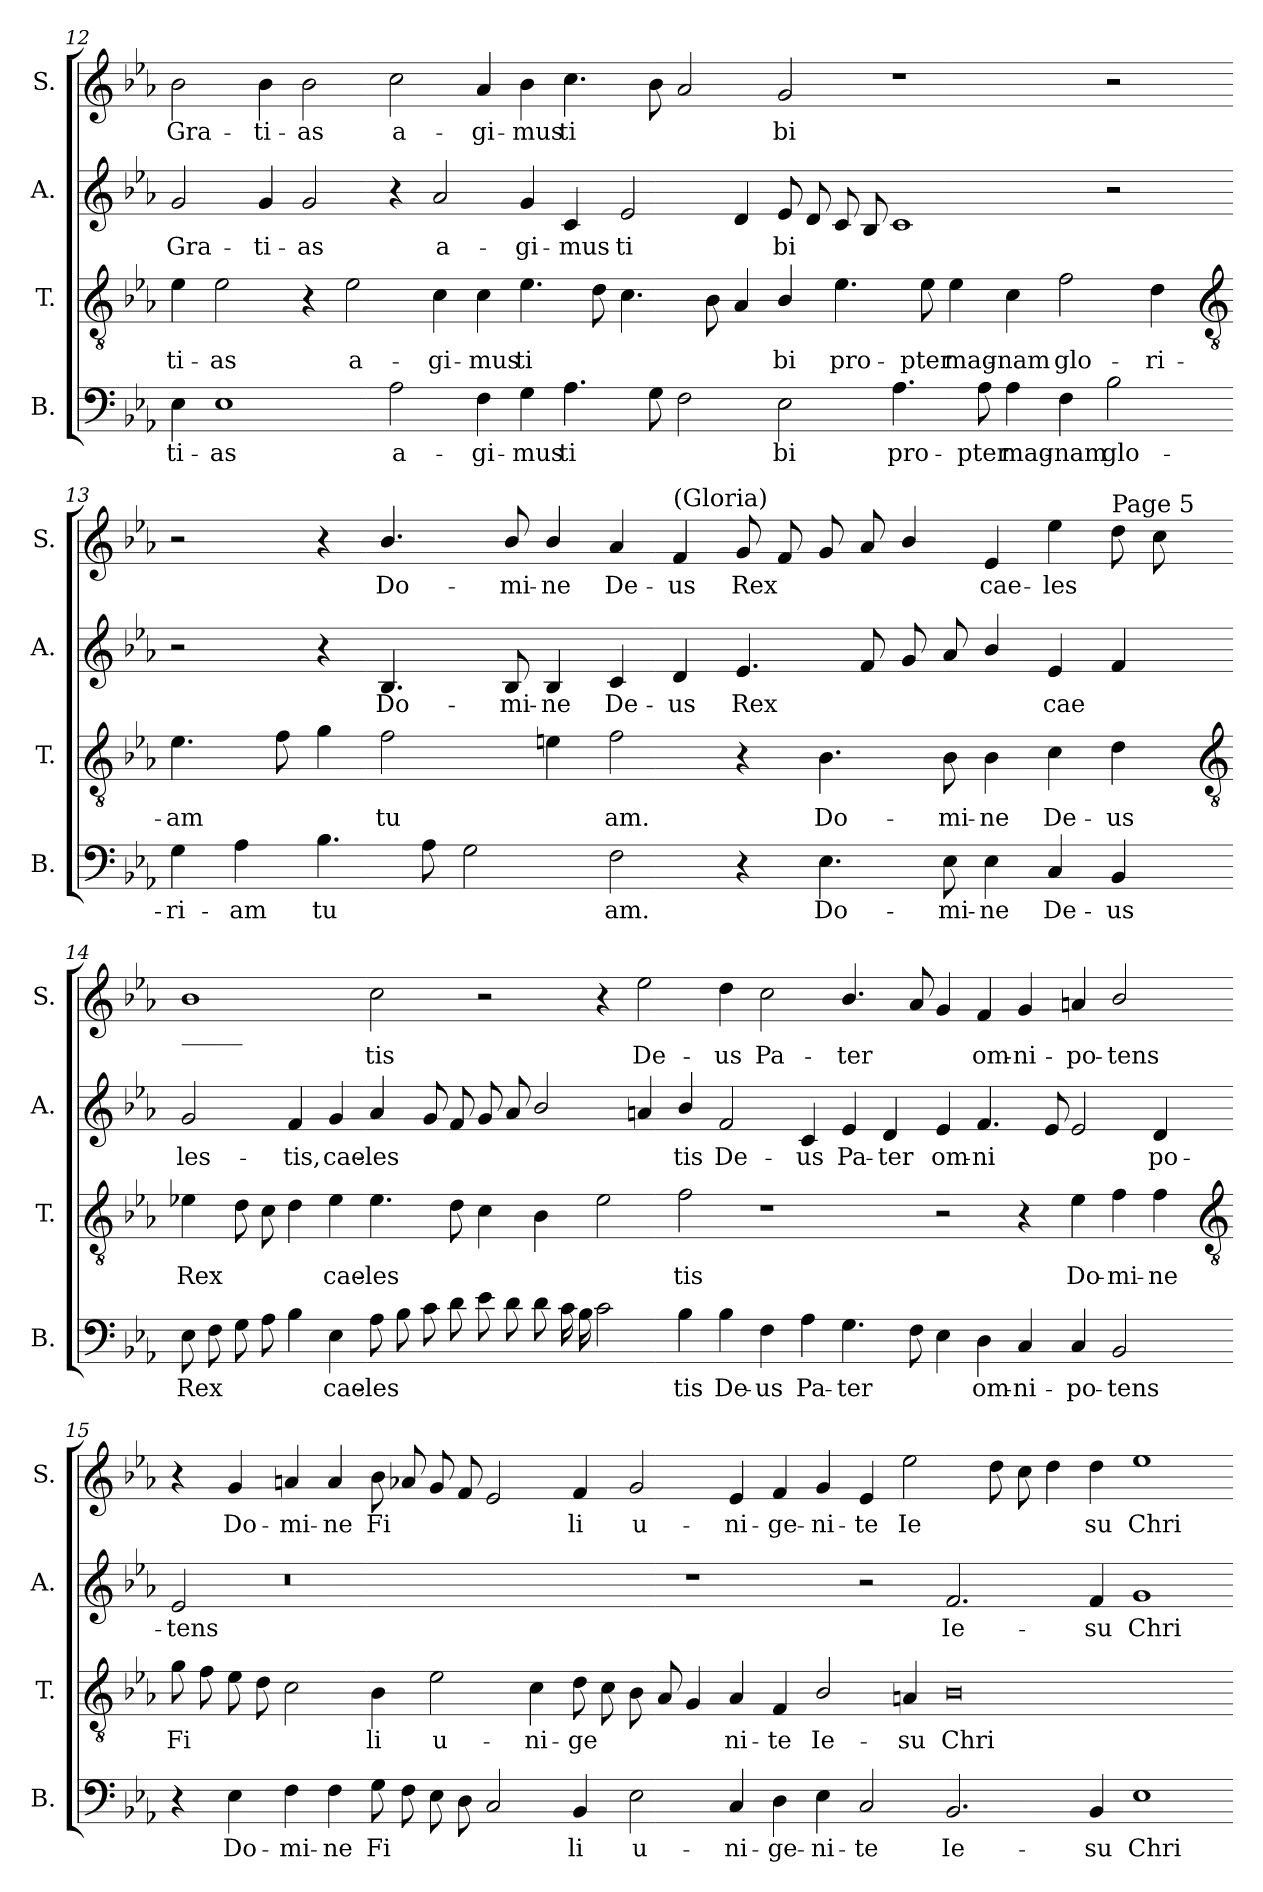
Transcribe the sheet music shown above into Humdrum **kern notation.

**kern	**text	**kern	**text	**kern	**text	**kern	**text
*part4	*part4	*part3	*part3	*part2	*part2	*part1	*part1
*staff4	*staff4	*staff3	*staff3	*staff2	*staff2	*staff1	*staff1
*I"B.	*	*I"T.	*	*I"A.	*	*I"S.	*
*I'B.	*	*I'T.	*	*I'A.	*	*I'S.	*
!!LO:LB:g=z
*clefF4	*	*clefGv2	*	*clefG2	*	*clefG2	*
*k[b-e-a-]	*	*k[b-e-a-]	*	*k[b-e-a-]	*	*k[b-e-a-]	*
*E-:	*	*E-:	*	*E-:	*	*E-:	*
=12	=12	=12	=12	=12	=12	=12	=12
!	!LO:LY:b	!	!LO:LY:b	!	!LO:LY:b	!	!LO:LY:b
4E-	-ti-	4e-	-ti-	2g	Gra-	2b-	Gra-
!	!LO:LY:b	!	!LO:LY:b	!	!	!	!
1E-	-as	2e-	-as	.	.	.	.
!	!	!	!	!	!LO:LY:b	!	!LO:LY:b
.	.	.	.	4g	-ti-	4b-	-ti-
!	!	!	!	!	!LO:LY:b	!	!LO:LY:b
.	.	4r	.	2g	-as	2b-	-as
!	!	!	!LO:LY:b	!	!	!	!
.	.	2e-	a-	.	.	.	.
!	!LO:LY:b	!	!	!	!	!	!LO:LY:b
2A-	a-	.	.	4r	.	2cc	a-
!	!	!	!LO:LY:b	!	!LO:LY:b	!	!
.	.	4c	-gi-	2a-	a-	.	.
!	!LO:LY:b	!	!LO:LY:b	!	!	!	!LO:LY:b
4F	-gi-	4c	-mus	.	.	4a-	-gi-
!	!LO:LY:b	!	!LO:LY:b	!	!LO:LY:b	!	!LO:LY:b
4G	-mus	4.e-	ti	4g	-gi-	4b-	-mus
!	!LO:LY:b	!	!	!	!LO:LY:b	!	!LO:LY:b
4.A-	ti	.	.	4c	-mus	4.cc	ti
.	.	8d	.	.	.	.	.
!	!	!	!	!	!LO:LY:b	!	!
.	.	4.c	.	2e-	ti	.	.
8G	.	.	.	.	.	8b-	.
2F	.	.	.	.	.	2a-	.
.	.	8B-	.	.	.	.	.
.	.	4A-	.	4d	.	.	.
!	!LO:LY:b	!	!LO:LY:b	!	!LO:LY:b	!	!LO:LY:b
2E-	bi	4B-/	bi	8e-	bi	2g	bi
.	.	.	.	8d	.	.	.
!	!	!	!LO:LY:b	!	!	!	!
.	.	4.e-	pro-	8c	.	.	.
.	.	.	.	8B-	.	.	.
!	!LO:LY:b	!	!	!	!	!	!
4.A-	pro-	.	.	1c	.	1r	.
!	!	!	!LO:LY:b	!	!	!	!
.	.	8e-	-pter	.	.	.	.
!	!	!	!LO:LY:b	!	!	!	!
.	.	4e-	mag-	.	.	.	.
!	!LO:LY:b	!	!	!	!	!	!
8A-	-pter	.	.	.	.	.	.
!	!LO:LY:b	!	!LO:LY:b	!	!	!	!
4A-	mag-	4c	-nam	.	.	.	.
!	!LO:LY:b	!	!LO:LY:b	!	!	!	!
4F	-nam	2f	glo-	.	.	.	.
!	!LO:LY:b	!	!	!	!	!	!
2B-	glo-	.	.	2r	.	2r	.
!	!	!	!LO:LY:b	!	!	!	!
.	.	4d	-ri-	.	.	.	.
!!LO:LB:g=z
=13-	=13-	=13-	=13-	=13-	=13-	=13-	=13-
*	*	*clefGv2	*	*	*	*	*
!	!LO:LY:b	!	!LO:LY:b	!	!	!	!
4G	-ri-	4.e-	-am	2r	.	2r	.
!	!LO:LY:b	!	!	!	!	!	!
4A-	-am	.	.	.	.	.	.
.	.	8f	.	.	.	.	.
!	!LO:LY:b	!	!	!	!	!	!
4.B-	tu	4g	.	4r	.	4r	.
!	!	!	!LO:LY:b	!	!LO:LY:b	!	!LO:LY:b
.	.	2f	tu	4.B-	Do-	4.b-/	Do-
8A-	.	.	.	.	.	.	.
2G	.	.	.	.	.	.	.
!	!	!	!	!	!LO:LY:b	!	!LO:LY:b
.	.	.	.	8B-	-mi-	8b-/	-mi-
!	!	!	!	!	!LO:LY:b	!	!LO:LY:b
.	.	4en	.	4B-	-ne	4b-/	-ne
!	!LO:LY:b	!	!LO:LY:b	!	!LO:LY:b	!	!LO:LY:b
2F	am.	2f	am.	4c	De-	4a-/	De-
!	!	!	!	!	!	!LO:TX:a:t=(Gloria)	!
!	!	!	!	!	!LO:LY:b	!	!LO:LY:b
.	.	.	.	4d	-us	4f/	-us
!	!	!	!	!	!LO:LY:b	!	!LO:LY:b
4r	.	4r	.	4.e-	Rex	8g/	Rex
.	.	.	.	.	.	8f/	.
!	!LO:LY:b	!	!LO:LY:b	!	!	!	!
4.E-	Do-	4.B-	Do-	.	.	8g/	.
.	.	.	.	8f	.	8a-/	.
.	.	.	.	8g	.	4b-/	.
!	!LO:LY:b	!	!LO:LY:b	!	!	!	!
8E-	-mi-	8B-	-mi-	8a-	.	.	.
!	!LO:LY:b	!	!LO:LY:b	!	!	!	!LO:LY:b
4E-	-ne	4B-	-ne	4b-/	.	4e-	cae-
!	!LO:LY:b	!	!LO:LY:b	!	!LO:LY:b	!	!LO:LY:b
4C	De-	4c	De-	4e-	cae	4ee-	-les
!	!	!	!	!	!	!LO:TX:a:t=Page 5	!
!	!LO:LY:b	!	!LO:LY:b	!	!	!	!
4BB-	-us	4d	-us	4f	.	8dd	.
.	.	.	.	.	.	8cc	.
!!LO:LB:g=z
=14-	=14-	=14-	=14-	=14-	=14-	=14-	=14-
*	*	*clefGv2	*	*	*	*	*
!	!	!	!	!	!	!LO:TX:b:t=_____	!
!	!LO:LY:b	!	!LO:LY:b	!	!LO:LY:b	!	!
8E-	Rex	4e-	Rex	2g	les-	1b-	.
8F	.	.	.	.	.	.	.
8G	.	8d	.	.	.	.	.
8A-	.	8c	.	.	.	.	.
!	!	!	!	!	!LO:LY:b	!	!
4B-	.	4d	.	4f	-tis,	.	.
!	!LO:LY:b	!	!LO:LY:b	!	!LO:LY:b	!	!
4E-	cae-	4e-	cae-	4g	cae-	.	.
!	!LO:LY:b	!	!LO:LY:b	!	!LO:LY:b	!	!LO:LY:b
8A-	-les	4.e-	-les	4a-	-les	2cc	tis
8B-	.	.	.	.	.	.	.
8c	.	.	.	8g	.	.	.
8d	.	8d	.	8f	.	.	.
8e-	.	4c	.	8g	.	2r	.
8d	.	.	.	8a-	.	.	.
8d	.	4B-	.	2b-/	.	.	.
16c	.	.	.	.	.	.	.
16B-	.	.	.	.	.	.	.
2c	.	2e-	.	.	.	4r	.
!	!	!	!	!	!	!	!LO:LY:b
.	.	.	.	4an/	.	2ee-	De-
!	!LO:LY:b	!	!LO:LY:b	!	!LO:LY:b	!	!
4B-	tis	2f	tis	4b-/	tis	.	.
!	!LO:LY:b	!	!	!	!LO:LY:b	!	!LO:LY:b
4B-	De-	.	.	2f	De-	4dd	-us
!	!LO:LY:b	!	!	!	!	!	!LO:LY:b
4F	-us	1r	.	.	.	2cc	Pa-
!	!LO:LY:b	!	!	!	!LO:LY:b	!	!
4A-	Pa-	.	.	4c	-us	.	.
!	!LO:LY:b	!	!	!	!LO:LY:b	!	!LO:LY:b
4.G	-ter	.	.	4e-	Pa-	4.b-/	-ter
!	!	!	!	!	!LO:LY:b	!	!
.	.	.	.	4d	-ter	.	.
8F	.	.	.	.	.	8a-/	.
!	!	!	!	!	!LO:LY:b	!	!
4E-	.	2r	.	4e-	om-	4g/	.
!	!LO:LY:b	!	!	!	!LO:LY:b	!	!LO:LY:b
4D	om-	.	.	4.f	-ni	4f/	om-
!	!LO:LY:b	!	!	!	!	!	!LO:LY:b
4C	-ni-	4r	.	.	.	4g/	-ni-
.	.	.	.	8e-	.	.	.
!	!LO:LY:b	!	!LO:LY:b	!	!	!	!LO:LY:b
4C	-po-	4e-	Do-	2e-	.	4an/	-po-
!	!LO:LY:b	!	!LO:LY:b	!	!	!	!LO:LY:b
2BB-	-tens	4f	-mi-	.	.	2b-/	-tens
!	!	!	!LO:LY:b	!	!LO:LY:b	!	!
.	.	4f	-ne	4d	po-	.	.
!!LO:LB:g=z
=15-	=15-	=15-	=15-	=15-	=15-	=15-	=15-
*	*	*clefGv2	*	*	*	*	*
!	!	!	!LO:LY:b	!	!LO:LY:b	!	!
4r	.	8g	Fi	2e-	-tens	4r	.
.	.	8f	.	.	.	.	.
!	!LO:LY:b	!	!	!	!	!	!LO:LY:b
4E-	Do-	8e-	.	.	.	4g	Do-
.	.	8d	.	.	.	.	.
!	!LO:LY:b	!	!	!	!	!	!LO:LY:b
4F	-mi-	2c	.	0r	.	4an	-mi-
!	!LO:LY:b	!	!	!	!	!	!LO:LY:b
4F	-ne	.	.	.	.	4a	-ne
!	!LO:LY:b	!	!LO:LY:b	!	!	!	!LO:LY:b
8G	Fi	4B-	li	.	.	8b-	Fi
8F	.	.	.	.	.	8a-X	.
!	!	!	!LO:LY:b	!	!	!	!
8E-	.	2e-	u-	.	.	8g	.
8D	.	.	.	.	.	8f	.
2C	.	.	.	.	.	2e-	.
!	!	!	!LO:LY:b	!	!	!	!
.	.	4c	-ni-	.	.	.	.
!	!LO:LY:b	!	!LO:LY:b	!	!	!	!LO:LY:b
4BB-	li	8d	-ge	.	.	4f	li
.	.	8c	.	.	.	.	.
!	!LO:LY:b	!	!	!	!	!	!LO:LY:b
2E-	u-	8B-	.	.	.	2g	u-
.	.	8A-	.	.	.	.	.
.	.	4G	.	1r	.	.	.
!	!LO:LY:b	!	!LO:LY:b	!	!	!	!LO:LY:b
4C	-ni-	4A-	ni-	.	.	4e-	-ni-
!	!LO:LY:b	!	!LO:LY:b	!	!	!	!LO:LY:b
4D	-ge-	4F	-te	.	.	4f	-ge-
!	!LO:LY:b	!	!LO:LY:b	!	!	!	!LO:LY:b
4E-	-ni-	2B-/	Ie-	.	.	4g	-ni-
!	!LO:LY:b	!	!	!	!	!	!LO:LY:b
2C	-te	.	.	2r	.	4e-	-te
!	!	!	!LO:LY:b	!	!	!	!LO:LY:b
.	.	4An	-su	.	.	2ee-	Ie
!	!LO:LY:b	!	!LO:LY:b	!	!LO:LY:b	!	!
2.BB-	Ie-	0B-	Chri-	2.f	Ie-	.	.
.	.	.	.	.	.	8dd	.
.	.	.	.	.	.	8cc	.
.	.	.	.	.	.	4dd	.
!	!LO:LY:b	!	!	!	!LO:LY:b	!	!LO:LY:b
4BB-	-su	.	.	4f	-su	4dd	su
!	!LO:LY:b	!	!	!	!LO:LY:b	!	!LO:LY:b
1E-	Chri-	.	.	1g	Chri-	1ee-	Chri-
=-	=-	=-	=-	=-	=-	=-	=-
*-	*-	*-	*-	*-	*-	*-	*-
